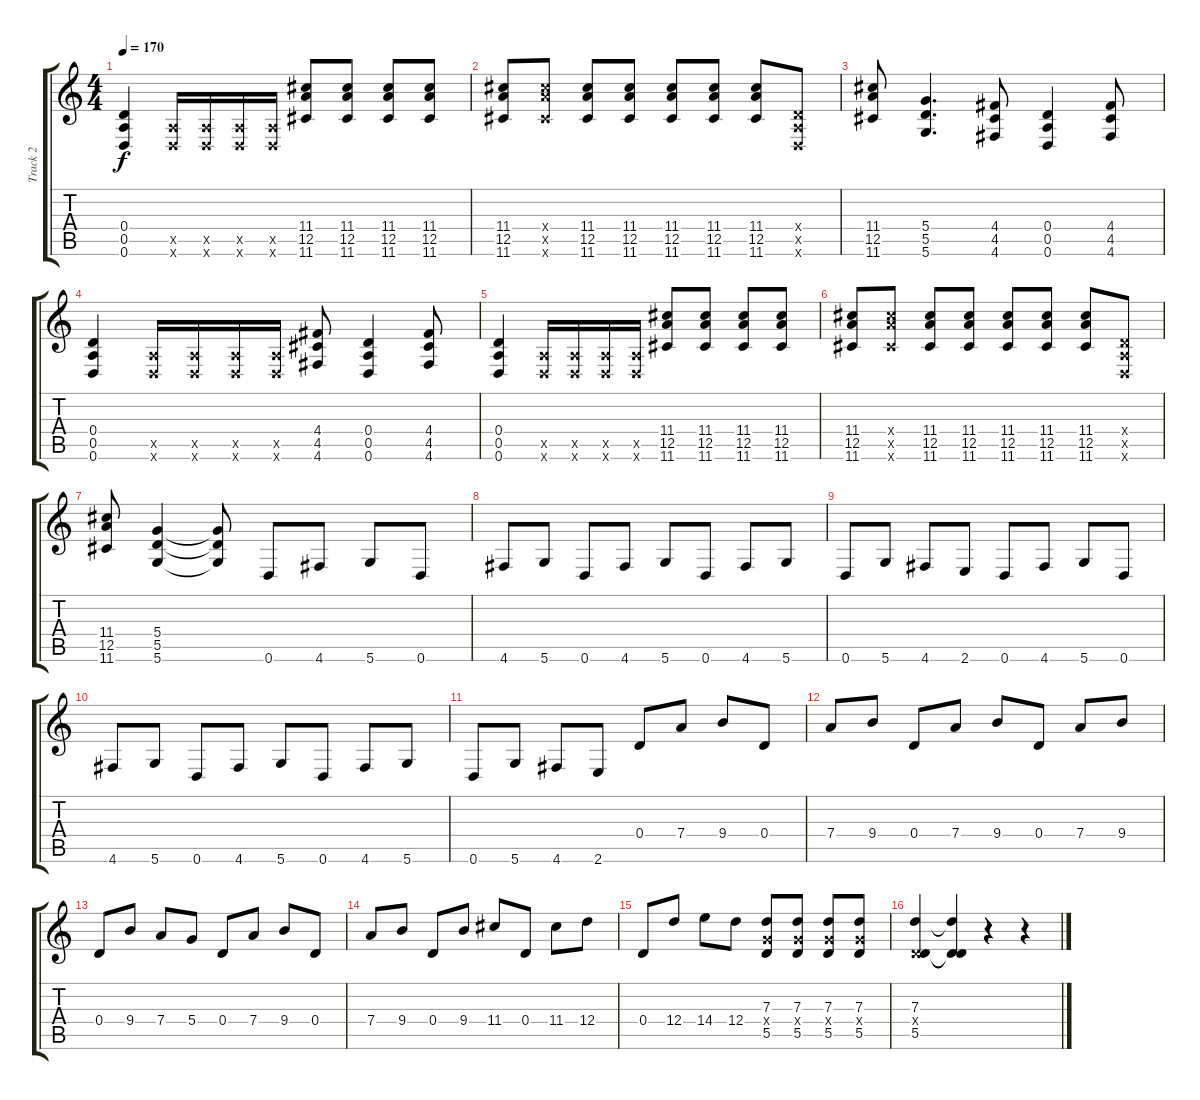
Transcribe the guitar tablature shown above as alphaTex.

\track ("Track 2" "Track 2") {instrument acousticguitarsteel}
\staff {score tabs}
\tuning (E4 B3 G3 D3 A2 D2) {hide}
\ts (4 4)
\tempo 170
\clef g2
\ks c
(0.4 0.5 0.6).4{dy f} (0.5{x} 0.6{x}).16 (0.5{x} 0.6{x}).16 (0.5{x} 0.6{x}).16 (0.5{x} 0.6{x}).16 (11.4 12.5 11.6).8 (11.4 12.5 11.6).8 (11.4 12.5 11.6).8 (11.4 12.5 11.6).8 |
(11.4 12.5 11.6).8 (11.4{x} 12.5{x} 11.6{x}).8 (11.4 12.5 11.6).8 (11.4 12.5 11.6).8 (11.4 12.5 11.6).8 (11.4 12.5 11.6).8 (11.4 12.5 11.6).8 (0.4{x} 0.5{x} 0.6{x}).8 |
(11.4 12.5 11.6).8 (5.4 5.5 5.6).4{d} (4.4 4.5 4.6).8 (0.4 0.5 0.6).4 (4.4 4.5 4.6).8 |
(0.4 0.5 0.6).4 (0.5{x} 0.6{x}).16 (0.5{x} 0.6{x}).16 (0.5{x} 0.6{x}).16 (0.5{x} 0.6{x}).16 (4.4 4.5 4.6).8 (0.4 0.5 0.6).4 (4.4 4.5 4.6).8 |
(0.4 0.5 0.6).4 (0.5{x} 0.6{x}).16 (0.5{x} 0.6{x}).16 (0.5{x} 0.6{x}).16 (0.5{x} 0.6{x}).16 (11.4 12.5 11.6).8 (11.4 12.5 11.6).8 (11.4 12.5 11.6).8 (11.4 12.5 11.6).8 |
(11.4 12.5 11.6).8 (11.4{x} 12.5{x} 11.6{x}).8 (11.4 12.5 11.6).8 (11.4 12.5 11.6).8 (11.4 12.5 11.6).8 (11.4 12.5 11.6).8 (11.4 12.5 11.6).8 (0.4{x} 0.5{x} 0.6{x}).8 |
(11.4 12.5 11.6).8 (5.4 5.5 5.6).4 (5.4{t} 5.5{t} 5.6{t}).8 0.6.8 4.6.8 5.6.8 0.6.8 |
4.6.8 5.6.8 0.6.8 4.6.8 5.6.8 0.6.8 4.6.8 5.6.8 |
0.6.8 5.6.8 4.6.8 2.6.8 0.6.8 4.6.8 5.6.8 0.6.8 |
4.6.8 5.6.8 0.6.8 4.6.8 5.6.8 0.6.8 4.6.8 5.6.8 |
0.6.8 5.6.8 4.6.8 2.6.8 0.4.8 7.4.8 9.4.8 0.4.8 |
7.4.8 9.4.8 0.4.8 7.4.8 9.4.8 0.4.8 7.4.8 9.4.8 |
0.4.8 9.4.8 7.4.8 5.4.8 0.4.8 7.4.8 9.4.8 0.4.8 |
7.4.8 9.4.8 0.4.8 9.4.8 11.4.8 0.4.8 11.4.8 12.4.8 |
0.4.8 12.4.8 14.4.8 12.4.8 (7.3 5.4{x} 5.5).8 (7.3 5.4{x} 5.5).8 (7.3 5.4{x} 5.5).8 (7.3 5.4{x} 5.5).8 |
(7.3 0.4{x} 5.5).4 (7.3{t} 0.4{t} 5.5{t}).4 r.4 r.4
